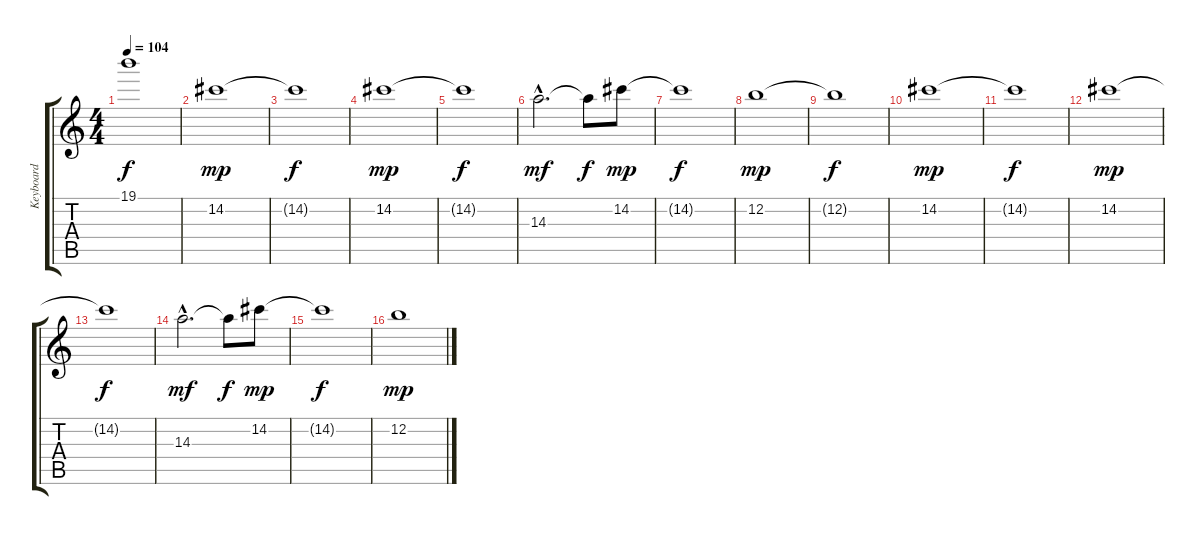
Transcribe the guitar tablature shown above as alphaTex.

\track ("Keyboard" "Keyboard") {instrument whistle}
\staff {score tabs}
\tuning (E5 B4 G4 D4 A3 E3) {hide}
\ts (4 4)
\tempo 104
\clef g2
\ks c
19.1{t}.1{dy f} |
14.2.1{dy mp} |
14.2{t}.1{dy f} |
14.2.1{dy mp} |
14.2{t}.1{dy f} |
14.3{hac}.2{d dy mf} 14.3{t}.8{dy f} 14.2.8{dy mp} |
14.2{t}.1{dy f} |
12.2.1{dy mp} |
12.2{t}.1{dy f} |
14.2.1{dy mp} |
14.2{t}.1{dy f} |
14.2.1{dy mp} |
14.2{t}.1{dy f} |
14.3{hac}.2{d dy mf} 14.3{t}.8{dy f} 14.2.8{dy mp} |
14.2{t}.1{dy f} |
12.2.1{dy mp}
